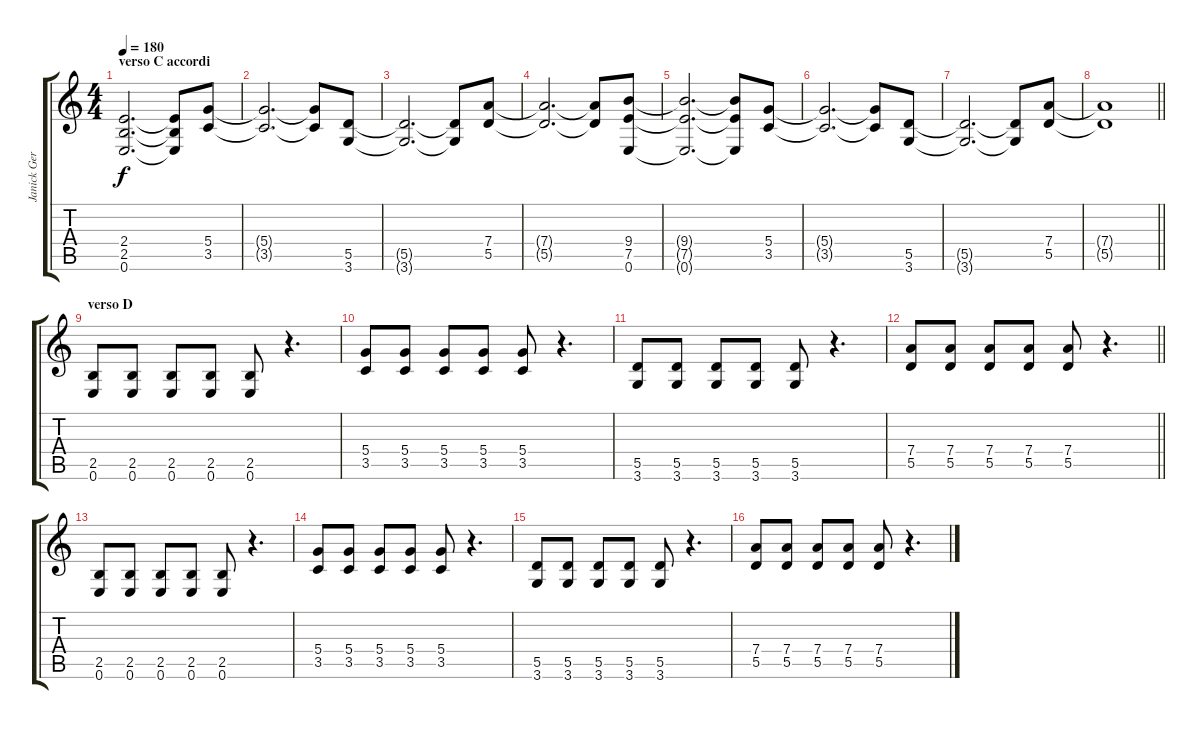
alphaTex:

\track ("Janick Gers" "Janick Ger") {instrument overdrivenguitar}
\staff {score tabs}
\tuning (E4 B3 G3 D3 A2 E2) {hide}
\ts (4 4)
\section ("" "verso C accordi")
\tempo 180
\clef g2
\ks c
(2.4{t} 2.5{t} 0.6{t}).2{d dy f balance 0} (2.4{t} 2.5{t} 0.6{t}).8 (5.4 3.5).8 |
(5.4{t} 3.5{t}).2{d} (5.4{t} 3.5{t}).8 (5.5 3.6).8 |
(5.5{t} 3.6{t}).2{d} (5.5{t} 3.6{t}).8 (7.4 5.5).8 |
(7.4{t} 5.5{t}).2{d} (7.4{t} 5.5{t}).8 (9.4 7.5 0.6).8 |
(9.4{t} 7.5{t} 0.6{t}).2{d} (9.4{t} 7.5{t} 0.6{t}).8 (5.4 3.5).8 |
(5.4{t} 3.5{t}).2{d} (5.4{t} 3.5{t}).8 (5.5 3.6).8 |
(5.5{t} 3.6{t}).2{d} (5.5{t} 3.6{t}).8 (7.4 5.5).8 |
\barLineRight lightlight
(7.4{t} 5.5{t}).1 |
\section ("" "verso D")
(2.5 0.6).8 (2.5 0.6).8 (2.5 0.6).8 (2.5 0.6).8 (2.5 0.6).8 r.4{d} |
(5.4 3.5).8 (5.4 3.5).8 (5.4 3.5).8 (5.4 3.5).8 (5.4 3.5).8 r.4{d} |
(5.5 3.6).8 (5.5 3.6).8 (5.5 3.6).8 (5.5 3.6).8 (5.5 3.6).8 r.4{d} |
\barLineRight lightlight
(7.4 5.5).8 (7.4 5.5).8 (7.4 5.5).8 (7.4 5.5).8 (7.4 5.5).8 r.4{d} |
\section ("" "")
(2.5 0.6).8 (2.5 0.6).8 (2.5 0.6).8 (2.5 0.6).8 (2.5 0.6).8 r.4{d} |
(5.4 3.5).8 (5.4 3.5).8 (5.4 3.5).8 (5.4 3.5).8 (5.4 3.5).8 r.4{d} |
(5.5 3.6).8 (5.5 3.6).8 (5.5 3.6).8 (5.5 3.6).8 (5.5 3.6).8 r.4{d} |
(7.4 5.5).8 (7.4 5.5).8 (7.4 5.5).8 (7.4 5.5).8 (7.4 5.5).8 r.4{d}
